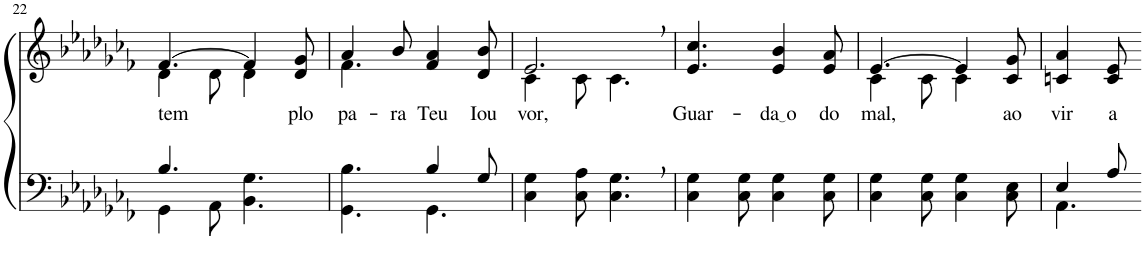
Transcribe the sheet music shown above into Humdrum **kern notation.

**kern	**kern	**text
*part2	*part1	*part1
*staff2	*staff1	*staff1
*I"Parte III e IV	*I"Parte I e II	*
!!LO:PB:g=z
*clefF4	*clefG2	*
*Trd-1c-2	*Trd-1c-2	*
*k[b-e-a-d-g-c-f-]	*k[b-e-a-d-g-c-f-]	*
*M6/8	*M6/8	*
=22	=22	=22
*^	*^	*
!	!	!	!	!LO:LY:b
4.B-/	4GG-\	[4.f-/	4d-\	tem-
.	8AA-\	.	8d-\	.
4.ryy	4.BB-\ 4.G-\	4f-/]	4d-\	.
!	!	!	!	!LO:LY:b
.	.	8d-/ 8g-/	8ryy	-plo
=23	=23	=23	=23	=23
!	!	!	!	!LO:LY:b
4.ryy	4.GG-\ 4.B-\	4a-/	4.f-\	pa-
!	!	!	!	!LO:LY:b
.	.	8b-/	.	-ra
!	!	!	!	!LO:LY:b
4B-/	4.GG-\	4f-/ 4a-/	4.ryy	Teu
!	!	!	!	!LO:LY:b
8G-/	.	8d-/ 8b-/	.	Iou-
*v	*v	*	*	*
=24	=24	=24	=24
!	!	!	!LO:LY:b
4C-\ 4G-\	2.e-,/	4c-\	-vor,
8C-\ 8A-\	.	8c-\	.
4.C-\, 4.G-\,	.	4.c-\	.
=25	=25	=25	=25
!	!	!	!LO:LY:b
*	*v	*v	*
4C-\ 4G-\	4.e-/ 4.cc-/	Guar-
8C-\ 8G-\	.	.
!	!	!LO:LY:b
4C-\ 4G-\	4e-/ 4b-/	da o
!	!	!LO:LY:b
8C-\ 8G-\	8e-/ 8a-/	do
=26	=26	=26
*	*^	*
!	!	!	!LO:LY:b
4C-\ 4G-\	[4.e-/	4c-\	mal,
8C-\ 8G-\	.	8c-\	.
4C-\ 4G-\	4e-/]	4c-\	.
!	!	!	!LO:LY:b
8C-\ 8E-\	8c-/ 8g-/	8ryy	ao
=27	=27	=27	=27
*^	*	*	*
!	!	!	!	!LO:LY:b
*	*	*v	*v	*
4E-/	4.AA-\	4cn/ 4a-/	vir
!	!	!	!LO:LY:b
8A-/	.	8c/ 8e-/	a
*v	*v	*	*
=-	=-	=-
*-	*-	*-
